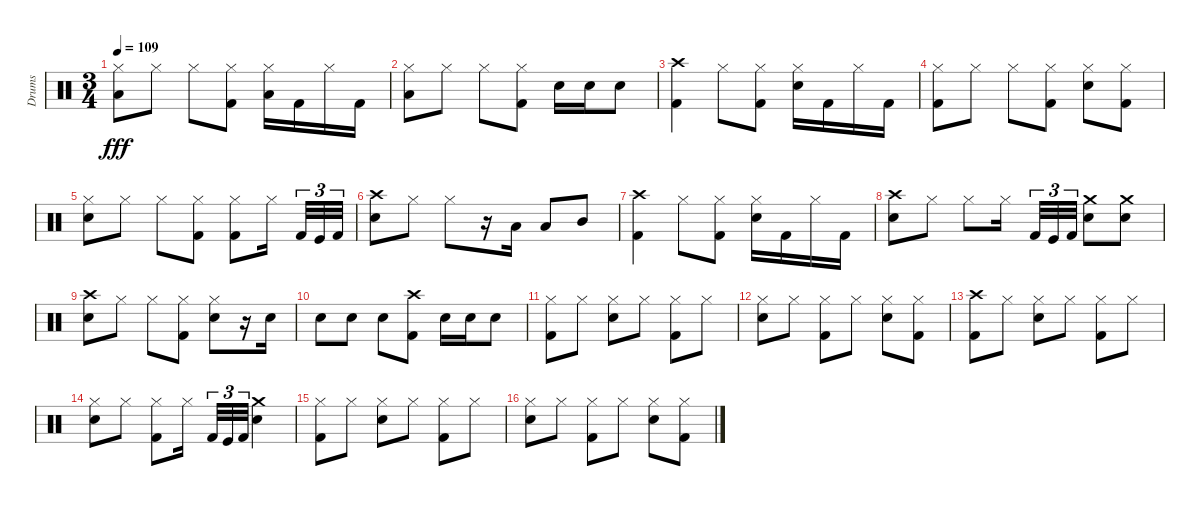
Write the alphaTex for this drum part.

\track ("Drums" "Drums") {instrument percussion}
\staff {score}
\articulation defaults
\ts (3 4)
\tempo 109
\clef neutral
\ks c
("Hi-Hat (closed)" "Low Tom (hit)").8{dy fff} "Hi-Hat (closed)".8 "Hi-Hat (closed)".8 ("Hi-Hat (closed)" "Kick (hit) 2").8 ("Hi-Hat (closed)" "Low Tom (hit)").16 "Kick (hit) 2".16 "Hi-Hat (closed)".16 "Kick (hit) 2".16 |
("Hi-Hat (closed)" "Low Tom (hit)").8 "Hi-Hat (closed)".8 "Hi-Hat (closed)".8 ("Hi-Hat (closed)" "Kick (hit) 2").8 "Electric Snare (hit)".16 "Electric Snare (hit)".16 "Electric Snare (hit)".8 |
("Crash high (hit)" "Kick (hit) 2").4 "Hi-Hat (closed)".8 ("Hi-Hat (closed)" "Kick (hit) 2").8 ("Hi-Hat (closed)" "Electric Snare (hit)").16 "Kick (hit) 2".16 "Hi-Hat (closed)".16 "Kick (hit) 2".16 |
("Hi-Hat (closed)" "Kick (hit) 2").8 "Hi-Hat (closed)".8 "Hi-Hat (closed)".8 ("Hi-Hat (closed)" "Kick (hit) 2").8 ("Hi-Hat (closed)" "Electric Snare (hit)").8 ("Hi-Hat (closed)" "Kick (hit) 2").8 |
("Hi-Hat (closed)" "Electric Snare (hit)").8 "Hi-Hat (closed)".8 "Hi-Hat (closed)".8 ("Hi-Hat (closed)" "Kick (hit) 2").8 ("Hi-Hat (closed)" "Kick (hit) 2").8 "Hi-Hat (closed)".16 "Kick (hit) 2".32{tu (3 2)} "Kick (hit)".32{tu (3 2)} "Kick (hit) 2".32{tu (3 2)} |
("Crash high (hit)" "Electric Snare (hit)").8 "Hi-Hat (closed)".8 "Hi-Hat (closed)".8 r.16 "Low Tom (hit)".16 "Low Tom (hit)".8 "Mid Tom (hit)".8 |
("Crash high (hit)" "Kick (hit) 2").4 "Hi-Hat (closed)".8 ("Hi-Hat (closed)" "Kick (hit) 2").8 ("Hi-Hat (closed)" "Electric Snare (hit)").16 "Kick (hit) 2".16 "Hi-Hat (closed)".16 "Kick (hit) 2".16 |
("Crash high (hit)" "Electric Snare (hit)").8 "Hi-Hat (closed)".8 "Hi-Hat (closed)".8 "Hi-Hat (closed)".16 "Kick (hit) 2".32{tu (3 2)} "Kick (hit)".32{tu (3 2)} "Kick (hit) 2".32{tu (3 2)} ("Crash medium (hit)" "Electric Snare (hit)").8 ("Crash medium (hit)" "Electric Snare (hit)").8 |
("Crash high (hit)" "Electric Snare (hit)").8 "Hi-Hat (closed)".8 "Hi-Hat (closed)".8 ("Hi-Hat (closed)" "Kick (hit) 2").8 ("Hi-Hat (closed)" "Electric Snare (hit)").8 r.16 "Electric Snare (hit)".16 |
"Electric Snare (hit)".8 "Electric Snare (hit)".8 "Electric Snare (hit)".8 ("Crash high (hit)" "Kick (hit) 2").8 "Electric Snare (hit)".16 "Electric Snare (hit)".16 "Electric Snare (hit)".8 |
("Hi-Hat (closed)" "Kick (hit) 2").8 "Hi-Hat (closed)".8 ("Hi-Hat (closed)" "Electric Snare (hit)").8 "Hi-Hat (closed)".8 ("Hi-Hat (closed)" "Kick (hit) 2").8 "Hi-Hat (closed)".8 |
("Hi-Hat (closed)" "Electric Snare (hit)").8 "Hi-Hat (closed)".8 ("Hi-Hat (closed)" "Kick (hit) 2").8 "Hi-Hat (closed)".8 ("Hi-Hat (closed)" "Electric Snare (hit)").8 ("Hi-Hat (closed)" "Kick (hit) 2").8 |
("Crash high (hit)" "Kick (hit) 2").8 "Hi-Hat (closed)".8 ("Hi-Hat (closed)" "Electric Snare (hit)").8 "Hi-Hat (closed)".8 ("Hi-Hat (closed)" "Kick (hit) 2").8 "Hi-Hat (closed)".8 |
("Hi-Hat (closed)" "Electric Snare (hit)").8 "Hi-Hat (closed)".8 ("Hi-Hat (closed)" "Kick (hit) 2").8 "Hi-Hat (closed)".16 "Kick (hit) 2".32{tu (3 2)} "Kick (hit)".32{tu (3 2)} "Kick (hit) 2".32{tu (3 2)} ("Crash medium (hit)" "Electric Snare (hit)").4 |
("Hi-Hat (closed)" "Kick (hit) 2").8 "Hi-Hat (closed)".8 ("Hi-Hat (closed)" "Electric Snare (hit)").8 "Hi-Hat (closed)".8 ("Hi-Hat (closed)" "Kick (hit) 2").8 "Hi-Hat (closed)".8 |
("Hi-Hat (closed)" "Electric Snare (hit)").8 "Hi-Hat (closed)".8 ("Hi-Hat (closed)" "Kick (hit) 2").8 "Hi-Hat (closed)".8 ("Hi-Hat (closed)" "Electric Snare (hit)").8 ("Hi-Hat (closed)" "Kick (hit) 2").8
